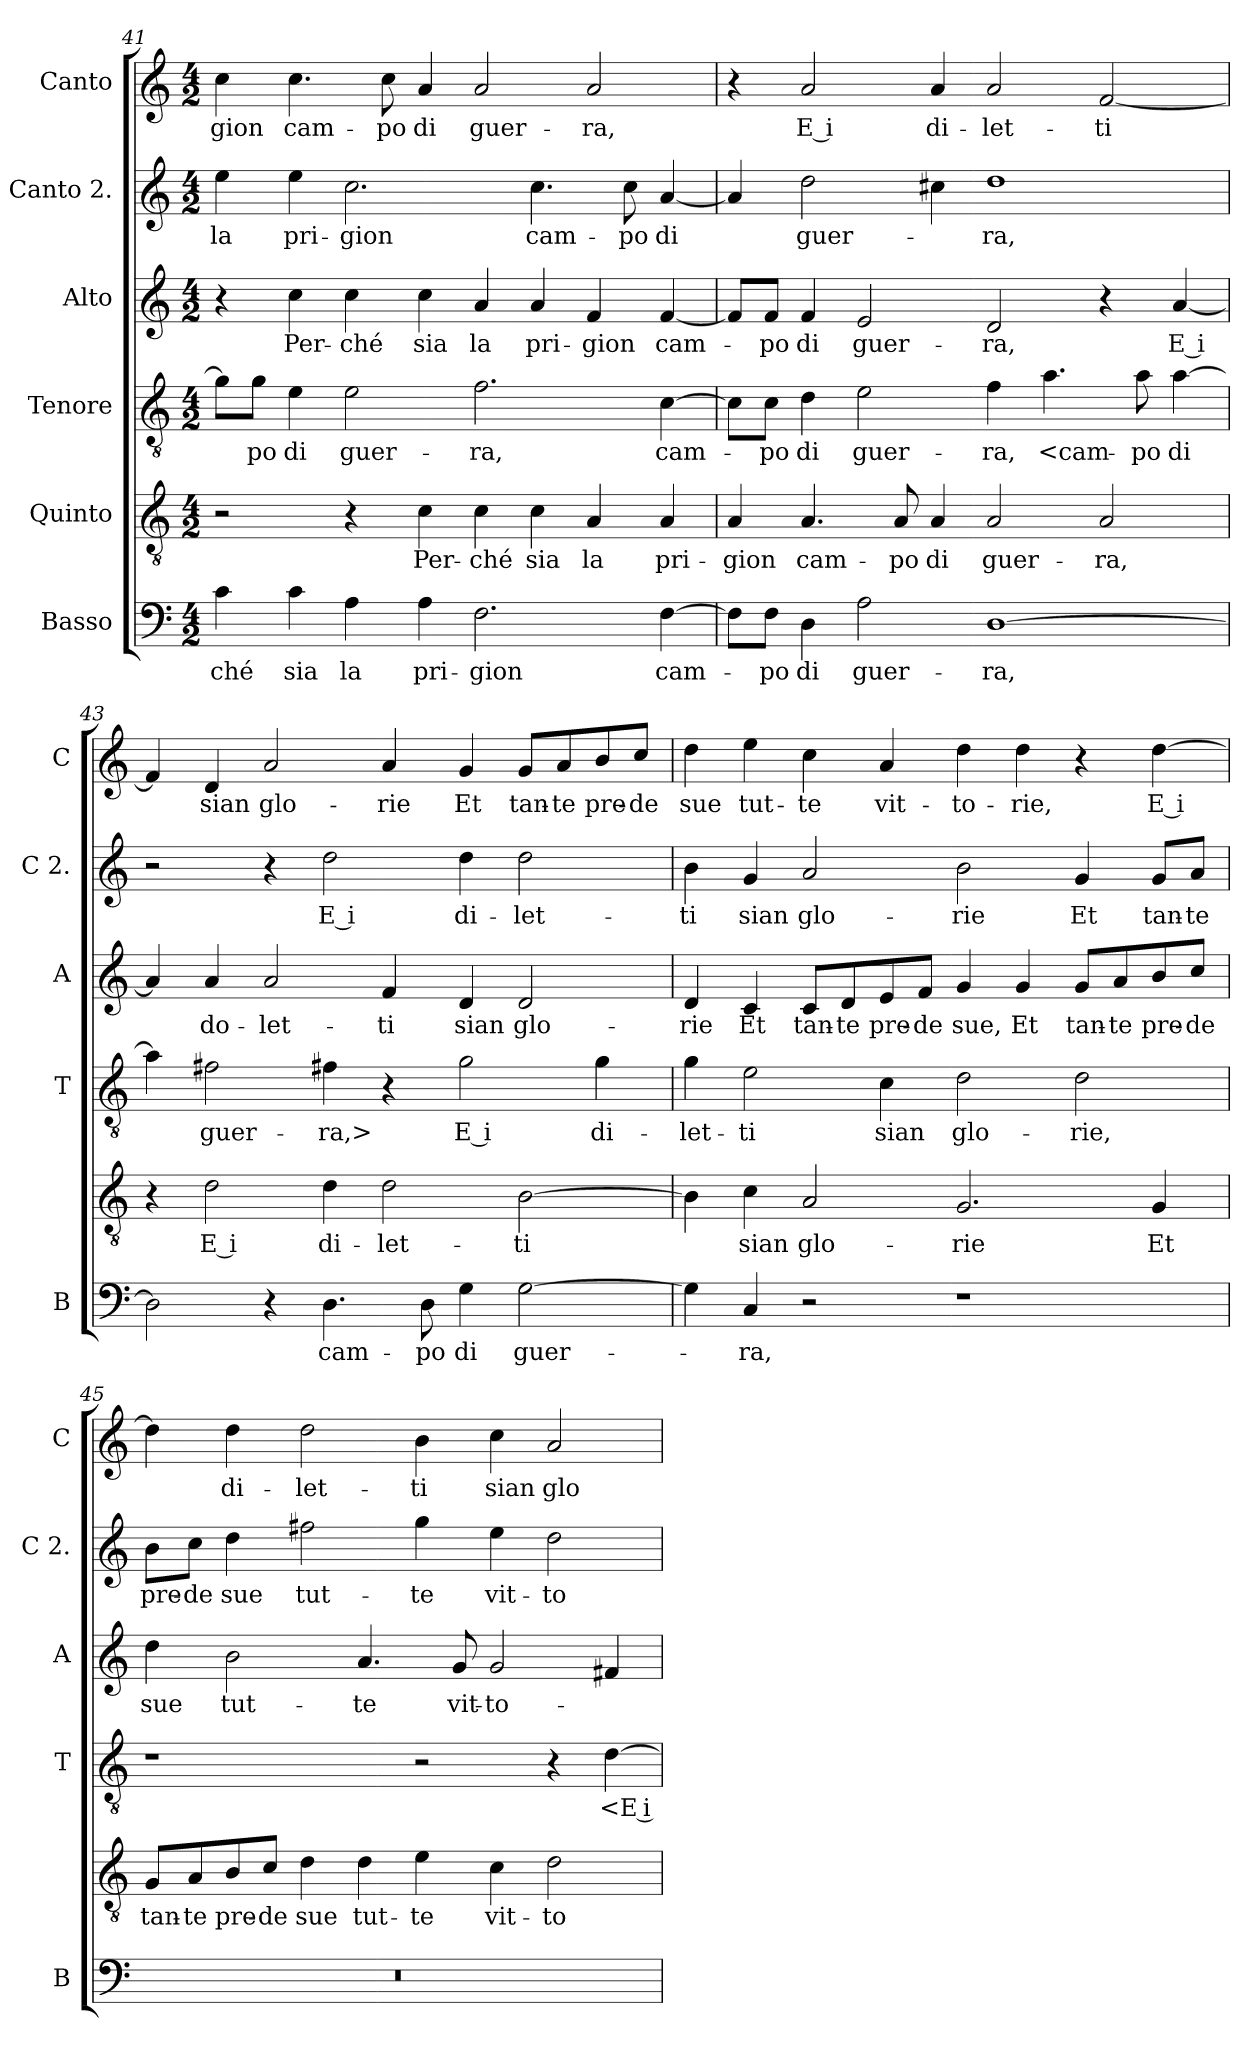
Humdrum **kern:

**kern	**text	**kern	**text	**kern	**text	**kern	**text	**kern	**text	**kern	**text
*part6	*part6	*part5	*part5	*part4	*part4	*part3	*part3	*part2	*part2	*part1	*part1
*staff6	*staff6	*staff5	*staff5	*staff4	*staff4	*staff3	*staff3	*staff2	*staff2	*staff1	*staff1
*I"Basso	*	*I"Quinto	*	*I"Tenore	*	*I"Alto	*	*I"Canto 2.	*	*I"Canto	*
*I'B	*	*	*	*I'T	*	*I'A	*	*I'C 2.	*	*I'C	*
*clefF4	*	*clefGv2	*	*clefGv2	*	*clefG2	*	*clefG2	*	*clefG2	*
*k[]	*	*k[]	*	*k[]	*	*k[]	*	*k[]	*	*k[]	*
*C:	*	*C:	*	*C:	*	*C:	*	*C:	*	*C:	*
*M4/2	*	*M4/2	*	*M4/2	*	*M4/2	*	*M4/2	*	*M4/2	*
=41	=41	=41	=41	=41	=41	=41	=41	=41	=41	=41	=41
4c	-ché	2r	.	8g\L]	.	4r	.	4ee	la	4cc	-gion
.	.	.	.	8g\J	-po	.	.	.	.	.	.
4c	sia	.	.	4e	di	4cc	Per-	4ee	pri-	4.cc	cam-
4A	la	4r	.	2e	guer-	4cc	-ché	2.cc	-gion	.	.
.	.	.	.	.	.	.	.	.	.	8cc	-po
4A	pri-	4c	Per-	.	.	4cc	sia	.	.	4a	di
2.F	-gion	4c	-ché	2.f	-ra,	4a	la	.	.	2a	guer-
.	.	4c	sia	.	.	4a	pri-	4.cc	cam-	.	.
.	.	4A	la	.	.	4f	-gion	.	.	2a	-ra,
.	.	.	.	.	.	.	.	8cc	-po	.	.
[4F	cam-	4A	pri-	[4c	cam-	[4f	cam-	[4a	di	.	.
=42	=42	=42	=42	=42	=42	=42	=42	=42	=42	=42	=42
8F\L]	.	4A	-gion	8c\L]	.	8f/L]	.	4a]	.	4r	.
8F\J	-po	.	.	8c\J	-po	8f/J	-po	.	.	.	.
4D	di	4.A	cam-	4d	di	4f	di	2dd	guer-	2a	E i
2A	guer-	.	.	2e	guer-	2e	guer-	.	.	.	.
.	.	8A	-po	.	.	.	.	.	.	.	.
.	.	4A	di	.	.	.	.	4cc#X	.	4a	di-
[1D	-ra,	2A	guer-	4f	-ra,	2d	-ra,	1dd	-ra,	2a	-let-
.	.	.	.	4.a	<cam-	.	.	.	.	.	.
.	.	2A	-ra,	.	.	4r	.	.	.	[2f	-ti
.	.	.	.	8a	-po	.	.	.	.	.	.
.	.	.	.	[4a	di	[4a	E i	.	.	.	.
=43	=43	=43	=43	=43	=43	=43	=43	=43	=43	=43	=43
2D]	.	4r	.	4a]	.	4a]	.	2r	.	4f]	.
.	.	2d	E i	2f#X	guer-	4a	do-	.	.	4d	sian
4r	.	.	.	.	.	2a	-let-	4r	.	2a	glo-
4.D	cam-	4d	di-	4f#X	-ra,>	.	.	2dd	E i	.	.
.	.	2d	-let-	4r	.	4f	-ti	.	.	4a	-rie
8D	-po	.	.	.	.	.	.	.	.	.	.
4G	di	.	.	2g	E i	4d	sian	4dd	di-	4g	Et
[2G	guer-	[2B	-ti	.	.	2d	glo-	2dd	-let-	8g/L	tan-
.	.	.	.	.	.	.	.	.	.	8a/	-te
.	.	.	.	4g	di-	.	.	.	.	8b/	pre-
.	.	.	.	.	.	.	.	.	.	8cc/J	-de
=44	=44	=44	=44	=44	=44	=44	=44	=44	=44	=44	=44
4G]	.	4B]	.	4g	-let-	4d	-rie	4b	-ti	4dd	sue
4C	-ra,	4c	sian	2e	-ti	4c	Et	4g	sian	4ee	tut-
2r	.	2A	glo-	.	.	8c/L	tan-	2a	glo-	4cc	-te
.	.	.	.	.	.	8d/	-te	.	.	.	.
.	.	.	.	4c	sian	8e/	pre-	.	.	4a	vit-
.	.	.	.	.	.	8f/J	-de	.	.	.	.
1r	.	2.G	-rie	2d	glo-	4g	sue,	2b	-rie	4dd	-to-
.	.	.	.	.	.	4g	Et	.	.	4dd	-rie,
.	.	.	.	2d	-rie,	8g/L	tan-	4g	Et	4r	.
.	.	.	.	.	.	8a/	-te	.	.	.	.
.	.	4G	Et	.	.	8b/	pre-	8g/L	tan-	[4dd	E i
.	.	.	.	.	.	8cc/J	-de	8a/J	-te	.	.
=45	=45	=45	=45	=45	=45	=45	=45	=45	=45	=45	=45
0r	.	8G/L	tan-	1r	.	4dd	sue	8b\L	pre-	4dd]	.
.	.	8A/	-te	.	.	.	.	8cc\J	-de	.	.
.	.	8B/	pre-	.	.	2b	tut-	4dd	sue	4dd	di-
.	.	8c/J	-de	.	.	.	.	.	.	.	.
.	.	4d	sue	.	.	.	.	2ff#X	tut-	2dd	-let-
.	.	4d	tut-	.	.	4.a	-te	.	.	.	.
.	.	4e	-te	2r	.	.	.	4gg	-te	4b	-ti
.	.	.	.	.	.	8g	vit-	.	.	.	.
.	.	4c	vit-	.	.	2g	-to-	4ee	vit-	4cc	sian
.	.	2d	-to-	4r	.	.	.	2dd	-to-	2a	glo-
.	.	.	.	[4d	<E i	4f#X	.	.	.	.	.
=	=	=	=	=	=	=	=	=	=	=	=
*-	*-	*-	*-	*-	*-	*-	*-	*-	*-	*-	*-
